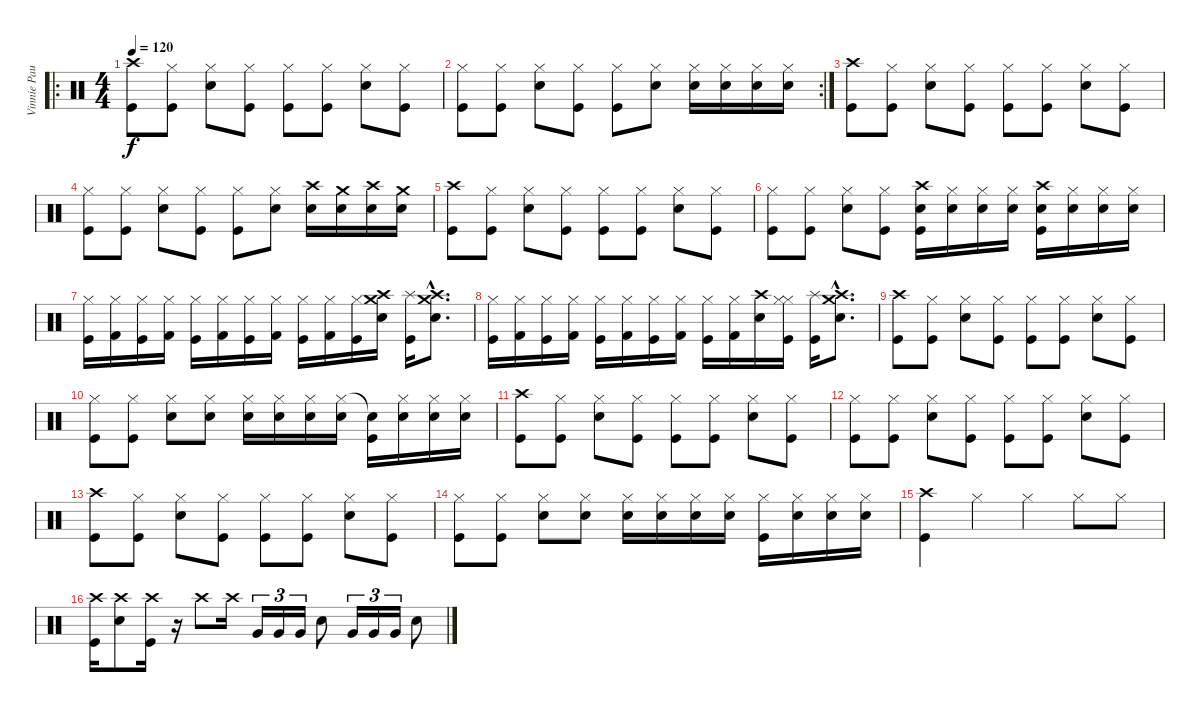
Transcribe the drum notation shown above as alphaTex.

\track ("Vinnie Paul" "Vinnie Pau") {instrument percussion}
\staff {score}
\articulation defaults
\ro
\ts (4 4)
\tempo 120
\clef neutral
\ks c
("Kick (hit)" "Crash high (hit)").8{dy f} ("Kick (hit)" "Hi-Hat (closed)").8 ("Snare (hit) 2" "Hi-Hat (closed)").8 ("Kick (hit)" "Hi-Hat (closed)").8 ("Kick (hit)" "Hi-Hat (closed)").8 ("Kick (hit)" "Hi-Hat (closed)").8 ("Snare (hit) 2" "Hi-Hat (closed)").8 ("Kick (hit)" "Hi-Hat (closed)").8 |
\rc 2
("Kick (hit)" "Hi-Hat (closed)").8 ("Kick (hit)" "Hi-Hat (closed)").8 ("Snare (hit) 2" "Hi-Hat (closed)").8 ("Kick (hit)" "Hi-Hat (closed)").8 ("Kick (hit)" "Hi-Hat (closed)").8 ("Snare (hit) 2" "Hi-Hat (closed)").8 ("Snare (hit) 2" "Hi-Hat (closed)").16 ("Snare (hit) 2" "Hi-Hat (closed)").16 ("Snare (hit) 2" "Hi-Hat (closed)").16 ("Snare (hit) 2" "Hi-Hat (closed)").16 |
("Kick (hit)" "Crash high (hit)").8 ("Kick (hit)" "Hi-Hat (closed)").8 ("Snare (hit) 2" "Hi-Hat (closed)").8 ("Kick (hit)" "Hi-Hat (closed)").8 ("Kick (hit)" "Hi-Hat (closed)").8 ("Kick (hit)" "Hi-Hat (closed)").8 ("Snare (hit) 2" "Hi-Hat (closed)").8 ("Kick (hit)" "Hi-Hat (closed)").8 |
("Kick (hit)" "Hi-Hat (closed)").8 ("Kick (hit)" "Hi-Hat (closed)").8 ("Snare (hit) 2" "Hi-Hat (closed)").8 ("Kick (hit)" "Hi-Hat (closed)").8 ("Kick (hit)" "Hi-Hat (closed)").8 ("Snare (hit) 2" "Hi-Hat (closed)").8 ("Snare (hit) 2" "Crash high (hit)").16 ("Snare (hit) 2" "Crash medium (hit)").16 ("Snare (hit) 2" "Crash high (hit)").16 ("Snare (hit) 2" "Crash medium (hit)").16 |
("Kick (hit)" "Crash high (hit)").8 ("Kick (hit)" "Hi-Hat (closed)").8 ("Snare (hit) 2" "Hi-Hat (closed)").8 ("Kick (hit)" "Hi-Hat (closed)").8 ("Kick (hit)" "Hi-Hat (closed)").8 ("Kick (hit)" "Hi-Hat (closed)").8 ("Snare (hit) 2" "Hi-Hat (closed)").8 ("Kick (hit)" "Hi-Hat (closed)").8 |
("Kick (hit)" "Hi-Hat (closed)").8 ("Kick (hit)" "Hi-Hat (closed)").8 ("Snare (hit) 2" "Hi-Hat (closed)").8 ("Kick (hit)" "Hi-Hat (closed)").8 ("Snare (hit) 2" "Kick (hit)" "Crash high (hit)").16 ("Snare (hit) 2" "Hi-Hat (closed)").16 ("Snare (hit) 2" "Hi-Hat (closed)").16 ("Snare (hit) 2" "Hi-Hat (closed)").16 ("Kick (hit)" "Snare (hit) 2" "Crash high (hit)").16 ("Snare (hit) 2" "Hi-Hat (closed)").16 ("Snare (hit) 2" "Hi-Hat (closed)").16 ("Snare (hit) 2" "Hi-Hat (closed)").16 |
("Hi-Hat (closed)" "Kick (hit)").16 ("Hi-Hat (closed)" "Kick (hit) 2").16 ("Hi-Hat (closed)" "Kick (hit)").16 ("Hi-Hat (closed)" "Kick (hit) 2").16 ("Hi-Hat (closed)" "Kick (hit)").16 ("Hi-Hat (closed)" "Kick (hit) 2").16 ("Hi-Hat (closed)" "Kick (hit)").16 ("Hi-Hat (closed)" "Kick (hit) 2").16 ("Hi-Hat (closed)" "Kick (hit)").16 ("Hi-Hat (closed)" "Kick (hit) 2").16 ("Hi-Hat (closed)" "Kick (hit)").16 ("Crash medium (hit)" "Crash high (hit)" "Snare (hit) 2").16 ("Splash (hit)" "Kick (hit)").16 ("Crash medium (hit)"{hac} "Crash high (hit)"{hac} "Snare (hit) 2"{hac}).8{d} |
("Hi-Hat (closed)" "Kick (hit)").16 ("Hi-Hat (closed)" "Kick (hit) 2").16 ("Hi-Hat (closed)" "Kick (hit)").16 ("Hi-Hat (closed)" "Kick (hit) 2").16 ("Hi-Hat (closed)" "Kick (hit)").16 ("Hi-Hat (closed)" "Kick (hit) 2").16 ("Hi-Hat (closed)" "Kick (hit)").16 ("Hi-Hat (closed)" "Kick (hit) 2").16 ("Hi-Hat (closed)" "Kick (hit)").16 ("Hi-Hat (closed)" "Kick (hit) 2").16 ("Crash high (hit)" "Snare (hit) 2").16 ("Hi-Hat (closed)" "Hi-Hat (closed)" "Kick (hit)").16 ("Splash (hit)" "Kick (hit)").16 ("Crash medium (hit)"{hac} "Crash high (hit)"{hac} "Snare (hit) 2"{hac}).8{d} |
("Kick (hit)" "Crash high (hit)").8 ("Kick (hit)" "Hi-Hat (closed)").8 ("Snare (hit) 2" "Hi-Hat (closed)").8 ("Kick (hit)" "Hi-Hat (closed)").8 ("Kick (hit)" "Hi-Hat (closed)").8 ("Kick (hit)" "Hi-Hat (closed)").8 ("Snare (hit) 2" "Hi-Hat (closed)").8 ("Kick (hit)" "Hi-Hat (closed)").8 |
("Kick (hit)" "Hi-Hat (closed)").8 ("Kick (hit)" "Hi-Hat (closed)").8 ("Snare (hit) 2" "Hi-Hat (closed)").8 ("Snare (hit) 2" "Hi-Hat (closed)").8 ("Snare (hit) 2" "Hi-Hat (closed)").16 ("Snare (hit) 2" "Hi-Hat (closed)").16 ("Snare (hit) 2" "Hi-Hat (closed)").16 ("Snare (hit) 2" "Hi-Hat (closed)").16 ("Kick (hit)" "Snare (hit)"{t}).16 ("Snare (hit) 2" "Hi-Hat (closed)").16 ("Snare (hit) 2" "Hi-Hat (closed)").16 ("Snare (hit) 2" "Hi-Hat (closed)").16 |
("Kick (hit)" "Crash high (hit)").8 ("Kick (hit)" "Hi-Hat (closed)").8 ("Snare (hit) 2" "Hi-Hat (closed)").8 ("Kick (hit)" "Hi-Hat (closed)").8 ("Kick (hit)" "Hi-Hat (closed)").8 ("Kick (hit)" "Hi-Hat (closed)").8 ("Snare (hit) 2" "Hi-Hat (closed)").8 ("Kick (hit)" "Hi-Hat (closed)").8 |
("Kick (hit)" "Hi-Hat (closed)").8 ("Kick (hit)" "Hi-Hat (closed)").8 ("Snare (hit) 2" "Hi-Hat (closed)").8 ("Kick (hit)" "Hi-Hat (closed)").8 ("Kick (hit)" "Hi-Hat (closed)").8 ("Kick (hit)" "Hi-Hat (closed)").8 ("Snare (hit) 2" "Hi-Hat (closed)").8 ("Kick (hit)" "Hi-Hat (closed)").8 |
("Kick (hit)" "Crash high (hit)").8 ("Kick (hit)" "Hi-Hat (closed)").8 ("Snare (hit) 2" "Hi-Hat (closed)").8 ("Kick (hit)" "Hi-Hat (closed)").8 ("Kick (hit)" "Hi-Hat (closed)").8 ("Kick (hit)" "Hi-Hat (closed)").8 ("Snare (hit) 2" "Hi-Hat (closed)").8 ("Kick (hit)" "Hi-Hat (closed)").8 |
("Kick (hit)" "Hi-Hat (closed)").8 ("Kick (hit)" "Hi-Hat (closed)").8 ("Snare (hit) 2" "Hi-Hat (closed)").8 ("Snare (hit) 2" "Hi-Hat (closed)").8 ("Snare (hit) 2" "Hi-Hat (closed)").16 ("Snare (hit) 2" "Hi-Hat (closed)").16 ("Snare (hit) 2" "Hi-Hat (closed)").16 ("Snare (hit) 2" "Hi-Hat (closed)").16 ("Kick (hit)" "Hi-Hat (closed)").16 ("Snare (hit) 2" "Hi-Hat (closed)").16 ("Snare (hit) 2" "Hi-Hat (closed)").16 ("Snare (hit) 2" "Hi-Hat (closed)").16 |
("Kick (hit)" "Crash high (hit)").4 "Hi-Hat (closed)".4 "Hi-Hat (closed)".4 "Hi-Hat (closed)".8 "Hi-Hat (closed)".8 |
("Kick (hit)" "Crash high (hit)").16 ("Snare (hit) 2" "Crash high (hit)").8 ("Kick (hit)" "Crash high (hit)").16 r.16 "Crash high (hit)".8 "Crash high (hit)".16 "Very Low Tom (hit)".16{tu (3 2)} "Very Low Tom (hit)".16{tu (3 2)} "Very Low Tom (hit)".16{tu (3 2)} "Snare (hit) 2".8 "Very Low Tom (hit)".16{tu (3 2)} "Very Low Tom (hit)".16{tu (3 2)} "Very Low Tom (hit)".16{tu (3 2)} "Snare (hit) 2".8
